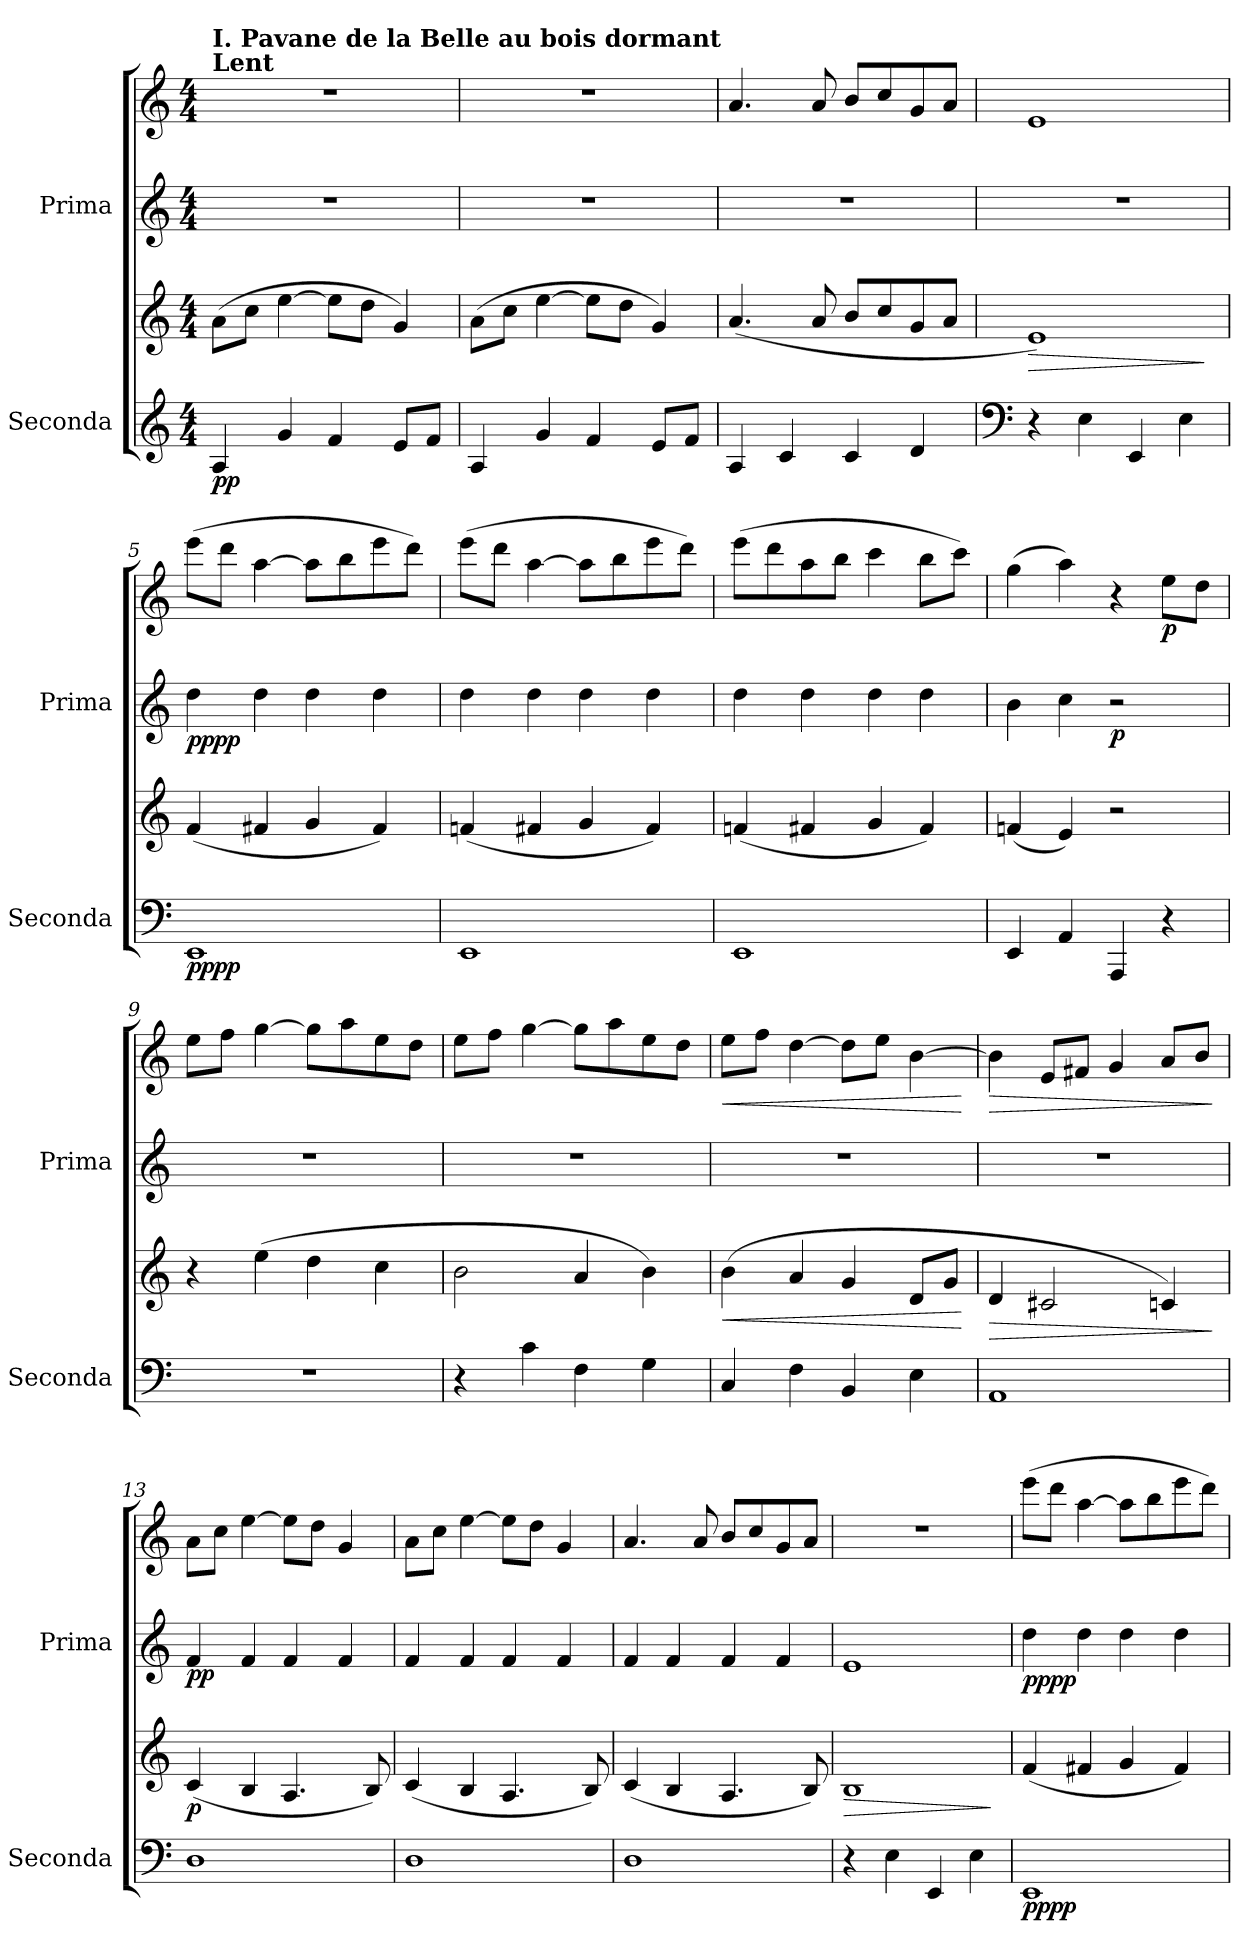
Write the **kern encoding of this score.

**kern	**kern	**dynam	**kern	**kern	**dynam
*part2	*part2	*part2	*part1	*part1	*part1
*staff4	*staff3	*staff3/4	*staff2	*staff1	*staff1/2
*I"Seconda	*	*	*I"Prima	*	*
*I'Seconda	*	*	*I'Prima	*	*
*clefG2	*clefG2	*	*clefG2	*clefG2	*
*k[]	*k[]	*	*k[]	*k[]	*
*M4/4	*M4/4	*	*M4/4	*M4/4	*
*MM58	*MM58	*	*MM58	*MM58	*
=1	=1	=1	=1	=1	=1
!	!	!	!	!LO:TX:a:B:t=Lent	!
!	!	!	!	!LO:TX:a:B:t=I. Pavane de la Belle au bois dormant	!
!	!	!LO:DY:b=2	!	!	!
!	!	!LO:DY:n=1:b	!	!	!
4A/	(>8a\L	p p	1r	1r	.
.	8cc\J	.	.	.	.
4g/	[4ee\	.	.	.	.
4f/	8ee\L]	.	.	.	.
.	8dd\J	.	.	.	.
8e/L	4g/)	.	.	.	.
8f/J	.	.	.	.	.
=2	=2	=2	=2	=2	=2
4A/	(>8a\L	.	1r	1r	.
.	8cc\J	.	.	.	.
4g/	[4ee\	.	.	.	.
4f/	8ee\L]	.	.	.	.
.	8dd\J	.	.	.	.
8e/L	4g/)	.	.	.	.
8f/J	.	.	.	.	.
=3	=3	=3	=3	=3	=3
4A/	(<4.a/	.	1r	4.a/	.
4c/	.	.	.	.	.
.	8a/	.	.	8a/	.
4c/	8b/L	.	.	8b/L	.
.	8cc/	.	.	8cc/	.
4d/	8g/	.	.	8g/	.
.	8a/J	.	.	8a/J	.
=4	=4	=4	=4	=4	=4
*clefF4	*	*	*	*	*
!	!	!LO:HP:b	!	!	!
4r	1e)	>	1r	1e	.
4E\	.	.	.	.	.
4EE/	.	.	.	.	.
4E\	.	.	.	.	.
.	.	]	.	.	.
=5	=5	=5	=5	=5	=5
!	!	!LO:DY:b=2	!	!	!
!	!	!LO:DY:n=1:b	!	!	!LO:DY:b=2
!	!	!	!	!	!LO:DY:n=1:b
1EE	(<4f/	pp pp	4dd\	(>8eee\L	pp pp
.	.	.	.	8ddd\J	.
.	4f#X/	.	4dd\	[4aa\	.
.	4g/	.	4dd\	8aa\L]	.
.	.	.	.	8bb\	.
.	4f#/)	.	4dd\	8eee\	.
.	.	.	.	8ddd\J)	.
!!LO:LB:g=z
=6	=6	=6	=6	=6	=6
1EE	(<4fn/	.	4dd\	(>8eee\L	.
.	.	.	.	8ddd\J	.
.	4f#X/	.	4dd\	[4aa\	.
.	4g/	.	4dd\	8aa\L]	.
.	.	.	.	8bb\	.
.	4f#/)	.	4dd\	8eee\	.
.	.	.	.	8ddd\J)	.
=7	=7	=7	=7	=7	=7
1EE	(<4fn/	.	4dd\	(>8eee\L	.
.	.	.	.	8ddd\	.
.	4f#X/	.	4dd\	8aa\	.
.	.	.	.	8bb\J	.
.	4g/	.	4dd\	4ccc\	.
.	4f#/)	.	4dd\	8bb\L	.
.	.	.	.	8ccc\J)	.
=8	=8	=8	=8	=8	=8
4EE/	(<4fn/	.	4b\	(>4gg\	.
4AA/	4e/)	.	4cc\	4aa\)	.
!	!	!	!	!	!LO:DY:b=2
4AAA/	2r	.	2r	4r	p
!	!	!	!	!	!LO:DY:b
4r	.	.	.	8ee\L	p
.	.	.	.	8dd\J	.
=9	=9	=9	=9	=9	=9
1r	4r	.	1r	8ee\L	.
.	.	.	.	8ff\J	.
.	(>4ee\	.	.	[4gg\	.
.	4dd\	.	.	8gg\L]	.
.	.	.	.	8aa\	.
.	4cc\	.	.	8ee\	.
.	.	.	.	8dd\J	.
=10	=10	=10	=10	=10	=10
4r	2b\	.	1r	8ee\L	.
.	.	.	.	8ff\J	.
4c\	.	.	.	[4gg\	.
4F\	4a/	.	.	8gg\L]	.
.	.	.	.	8aa\	.
4G\	4b\)	.	.	8ee\	.
.	.	.	.	8dd\J	.
!!LO:PB:g=z
=11	=11	=11	=11	=11	=11
!	!	!LO:HP:b	!	!	!LO:HP:b
4C/	(>4b\	<	1r	8ee\L	<
.	.	.	.	8ff\J	.
4F\	4a/	.	.	[4dd\	.
4BB/	4g/	.	.	8dd\L]	.
.	.	.	.	8ee\J	.
4E\	8d/L	.	.	[4b\	.
.	8g/J	.	.	.	.
.	.	[	.	.	[
=12	=12	=12	=12	=12	=12
!	!	!LO:HP:b	!	!	!LO:HP:b
1AA	4d/	>	1r	4b\]	>
.	2c#X/	.	.	8e/L	.
.	.	.	.	8f#X/J	.
.	.	.	.	4g/	.
.	4cn/)	.	.	8a/L	.
.	.	.	.	8b/J	.
.	.	]	.	.	]
=13	=13	=13	=13	=13	=13
!	!	!LO:DY:b	!	!	!LO:DY:b=2
!	!	!	!	!	!LO:DY:n=1:b
1D	(<4c/	p	4f/	8a\L	p p
.	.	.	.	8cc\J	.
.	4B/	.	4f/	[4ee\	.
.	4.A/	.	4f/	8ee\L]	.
.	.	.	.	8dd\J	.
.	.	.	4f/	4g/	.
.	8B/)	.	.	.	.
=14	=14	=14	=14	=14	=14
1D	(<4c/	.	4f/	8a\L	.
.	.	.	.	8cc\J	.
.	4B/	.	4f/	[4ee\	.
.	4.A/	.	4f/	8ee\L]	.
.	.	.	.	8dd\J	.
.	.	.	4f/	4g/	.
.	8B/)	.	.	.	.
=15	=15	=15	=15	=15	=15
1D	(<4c/	.	4f/	(<4.a/	.
.	4B/	.	4f/	.	.
.	.	.	.	8a/	.
.	4.A/	.	4f/	8b/L	.
.	.	.	.	8cc/	.
.	.	.	4f/	8g/	.
.	8B/)	.	.	8a/J	.
!!LO:LB:g=z
=16	=16	=16	=16	=16	=16
!	!	!LO:HP:b	!	!	!
4r	1B	>	1e)	1r	.
4E\	.	.	.	.	.
4EE/	.	.	.	.	.
4E\	.	.	.	.	.
.	.	]	.	.	.
=17	=17	=17	=17	=17	=17
!	!	!LO:DY:b=2	!	!	!
!	!	!LO:DY:n=1:b	!	!	!LO:DY:b=2
!	!	!	!	!	!LO:DY:n=1:b
1EE	(<4f/	pp pp	4dd\	(>8eee\L	pp pp
.	.	.	.	8ddd\J	.
.	4f#X/	.	4dd\	[4aa\	.
.	4g/	.	4dd\	8aa\L]	.
.	.	.	.	8bb\	.
.	4f#/)	.	4dd\	8eee\	.
.	.	.	.	8ddd\J)	.
=	=	=	=	=	=
*-	*-	*-	*-	*-	*-
